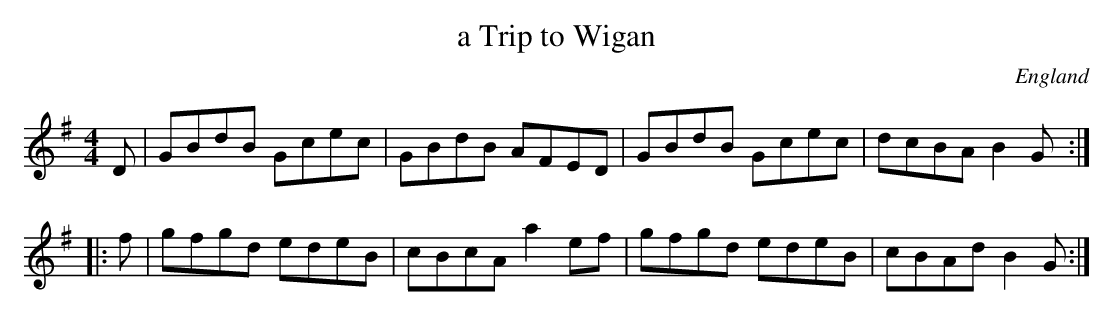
X:1
T:a Trip to Wigan
M:4/4
O:England
K:G
D|\
GBdB Gcec| GBdB AFED| GBdB Gcec| dcBA B2G:|
|:f|\
gfgd edeB| cBcA a2ef| gfgd edeB| cBAd B2G:|
